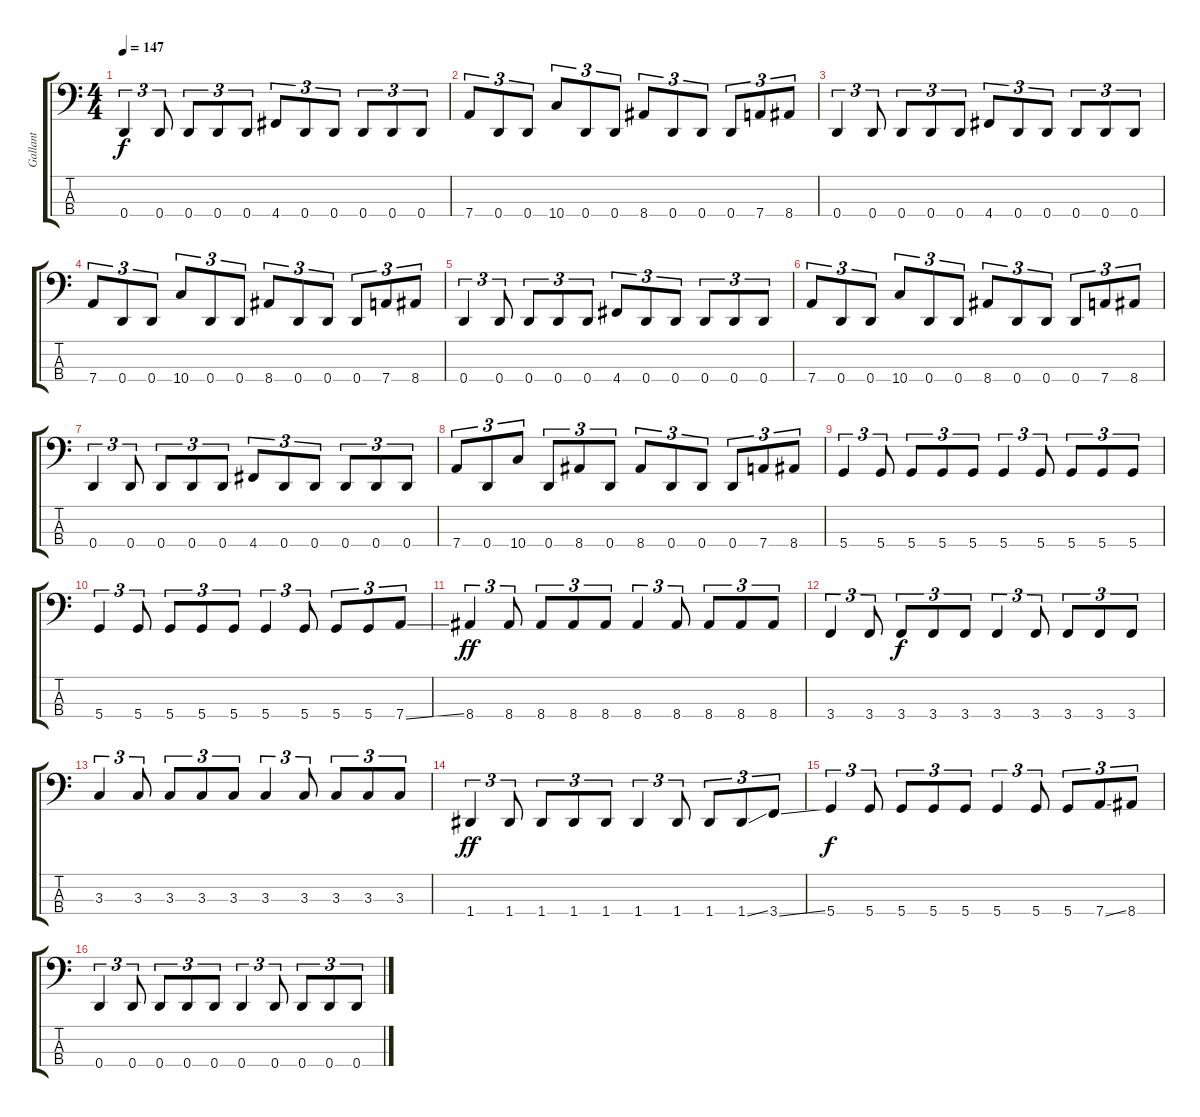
\track ("Gallant" "Gallant") {instrument electricbassfinger}
\staff {score tabs}
\tuning (G2 D2 A1 D1) {hide}
\ts (4 4)
\tempo 147
\clef f4
\ks c
0.4.4{tu (3 2) dy f} 0.4.8{tu (3 2)} 0.4.8{tu (3 2)} 0.4.8{tu (3 2)} 0.4.8{tu (3 2)} 4.4.8{tu (3 2)} 0.4.8{tu (3 2)} 0.4.8{tu (3 2)} 0.4.8{tu (3 2)} 0.4.8{tu (3 2)} 0.4.8{tu (3 2)} |
7.4.8{tu (3 2)} 0.4.8{tu (3 2)} 0.4.8{tu (3 2)} 10.4.8{tu (3 2)} 0.4.8{tu (3 2)} 0.4.8{tu (3 2)} 8.4.8{tu (3 2)} 0.4.8{tu (3 2)} 0.4.8{tu (3 2)} 0.4.8{tu (3 2)} 7.4.8{tu (3 2)} 8.4.8{tu (3 2)} |
0.4.4{tu (3 2)} 0.4.8{tu (3 2)} 0.4.8{tu (3 2)} 0.4.8{tu (3 2)} 0.4.8{tu (3 2)} 4.4.8{tu (3 2)} 0.4.8{tu (3 2)} 0.4.8{tu (3 2)} 0.4.8{tu (3 2)} 0.4.8{tu (3 2)} 0.4.8{tu (3 2)} |
7.4.8{tu (3 2)} 0.4.8{tu (3 2)} 0.4.8{tu (3 2)} 10.4.8{tu (3 2)} 0.4.8{tu (3 2)} 0.4.8{tu (3 2)} 8.4.8{tu (3 2)} 0.4.8{tu (3 2)} 0.4.8{tu (3 2)} 0.4.8{tu (3 2)} 7.4.8{tu (3 2)} 8.4.8{tu (3 2)} |
0.4.4{tu (3 2)} 0.4.8{tu (3 2)} 0.4.8{tu (3 2)} 0.4.8{tu (3 2)} 0.4.8{tu (3 2)} 4.4.8{tu (3 2)} 0.4.8{tu (3 2)} 0.4.8{tu (3 2)} 0.4.8{tu (3 2)} 0.4.8{tu (3 2)} 0.4.8{tu (3 2)} |
7.4.8{tu (3 2)} 0.4.8{tu (3 2)} 0.4.8{tu (3 2)} 10.4.8{tu (3 2)} 0.4.8{tu (3 2)} 0.4.8{tu (3 2)} 8.4.8{tu (3 2)} 0.4.8{tu (3 2)} 0.4.8{tu (3 2)} 0.4.8{tu (3 2)} 7.4.8{tu (3 2)} 8.4.8{tu (3 2)} |
0.4.4{tu (3 2)} 0.4.8{tu (3 2)} 0.4.8{tu (3 2)} 0.4.8{tu (3 2)} 0.4.8{tu (3 2)} 4.4.8{tu (3 2)} 0.4.8{tu (3 2)} 0.4.8{tu (3 2)} 0.4.8{tu (3 2)} 0.4.8{tu (3 2)} 0.4.8{tu (3 2)} |
7.4.8{tu (3 2)} 0.4.8{tu (3 2)} 10.4.8{tu (3 2)} 0.4.8{tu (3 2)} 8.4.8{tu (3 2)} 0.4.8{tu (3 2)} 8.4.8{tu (3 2)} 0.4.8{tu (3 2)} 0.4.8{tu (3 2)} 0.4.8{tu (3 2)} 7.4.8{tu (3 2)} 8.4.8{tu (3 2)} |
5.4.4{tu (3 2)} 5.4.8{tu (3 2)} 5.4.8{tu (3 2)} 5.4.8{tu (3 2)} 5.4.8{tu (3 2)} 5.4.4{tu (3 2)} 5.4.8{tu (3 2)} 5.4.8{tu (3 2)} 5.4.8{tu (3 2)} 5.4.8{tu (3 2)} |
5.4.4{tu (3 2)} 5.4.8{tu (3 2)} 5.4.8{tu (3 2)} 5.4.8{tu (3 2)} 5.4.8{tu (3 2)} 5.4.4{tu (3 2)} 5.4.8{tu (3 2)} 5.4.8{tu (3 2)} 5.4.8{tu (3 2)} 7.4{ss}.8{tu (3 2)} |
8.4.4{tu (3 2) dy ff} 8.4.8{tu (3 2)} 8.4.8{tu (3 2)} 8.4.8{tu (3 2)} 8.4.8{tu (3 2)} 8.4.4{tu (3 2)} 8.4.8{tu (3 2)} 8.4.8{tu (3 2)} 8.4.8{tu (3 2)} 8.4.8{tu (3 2)} |
3.4.4{tu (3 2)} 3.4.8{tu (3 2)} 3.4.8{tu (3 2) dy f} 3.4.8{tu (3 2)} 3.4.8{tu (3 2)} 3.4.4{tu (3 2)} 3.4.8{tu (3 2)} 3.4.8{tu (3 2)} 3.4.8{tu (3 2)} 3.4.8{tu (3 2)} |
3.3.4{tu (3 2)} 3.3.8{tu (3 2)} 3.3.8{tu (3 2)} 3.3.8{tu (3 2)} 3.3.8{tu (3 2)} 3.3.4{tu (3 2)} 3.3.8{tu (3 2)} 3.3.8{tu (3 2)} 3.3.8{tu (3 2)} 3.3.8{tu (3 2)} |
1.4.4{tu (3 2) dy ff} 1.4.8{tu (3 2)} 1.4.8{tu (3 2)} 1.4.8{tu (3 2)} 1.4.8{tu (3 2)} 1.4.4{tu (3 2)} 1.4.8{tu (3 2)} 1.4.8{tu (3 2)} 1.4{ss}.8{tu (3 2)} 3.4{ss}.8{tu (3 2)} |
5.4.4{tu (3 2) dy f} 5.4.8{tu (3 2)} 5.4.8{tu (3 2)} 5.4.8{tu (3 2)} 5.4.8{tu (3 2)} 5.4.4{tu (3 2)} 5.4.8{tu (3 2)} 5.4.8{tu (3 2)} 7.4{ss}.8{tu (3 2)} 8.4.8{tu (3 2)} |
0.4.4{tu (3 2)} 0.4.8{tu (3 2)} 0.4.8{tu (3 2)} 0.4.8{tu (3 2)} 0.4.8{tu (3 2)} 0.4.4{tu (3 2)} 0.4.8{tu (3 2)} 0.4.8{tu (3 2)} 0.4.8{tu (3 2)} 0.4.8{tu (3 2)}
